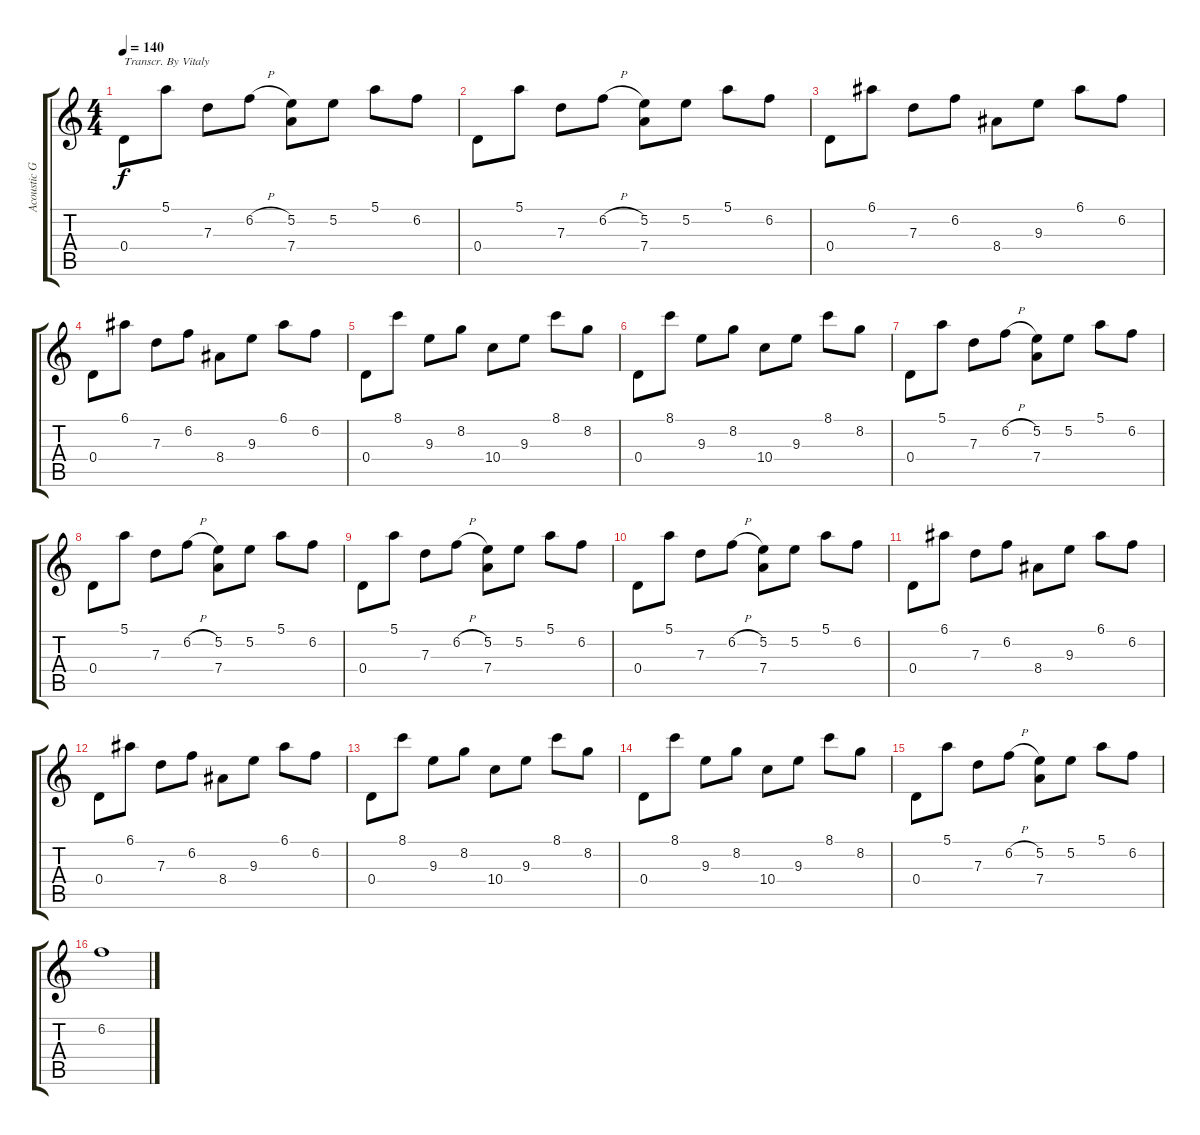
\track ("Acoustic Guitar 1" "Acoustic G") {instrument electricguitarclean}
\staff {score tabs}
\tuning (E4 B3 G3 D3 A2 E2) {hide}
\ts (4 4)
\tempo 140
\clef g2
\ks c
0.4.8{txt "Transcr. By Vitaly" dy f instrument electricguitarclean} 5.1.8 7.3.8 6.2{h}.8 (5.2 7.4).8 5.2.8 5.1.8 6.2.8 |
0.4.8 5.1.8 7.3.8 6.2{h}.8 (5.2 7.4).8 5.2.8 5.1.8 6.2.8 |
0.4.8 6.1.8 7.3.8 6.2.8 8.4.8 9.3.8 6.1.8 6.2.8 |
0.4.8 6.1.8 7.3.8 6.2.8 8.4.8 9.3.8 6.1.8 6.2.8 |
0.4.8 8.1.8 9.3.8 8.2.8 10.4.8 9.3.8 8.1.8 8.2.8 |
0.4.8 8.1.8 9.3.8 8.2.8 10.4.8 9.3.8 8.1.8 8.2.8 |
0.4.8 5.1.8 7.3.8 6.2{h}.8 (5.2 7.4).8 5.2.8 5.1.8 6.2.8 |
0.4.8 5.1.8 7.3.8 6.2{h}.8 (5.2 7.4).8 5.2.8 5.1.8 6.2.8 |
0.4.8 5.1.8 7.3.8 6.2{h}.8 (5.2 7.4).8 5.2.8 5.1.8 6.2.8 |
0.4.8 5.1.8 7.3.8 6.2{h}.8 (5.2 7.4).8 5.2.8 5.1.8 6.2.8 |
0.4.8 6.1.8 7.3.8 6.2.8 8.4.8 9.3.8 6.1.8 6.2.8 |
0.4.8 6.1.8 7.3.8 6.2.8 8.4.8 9.3.8 6.1.8 6.2.8 |
0.4.8 8.1.8 9.3.8 8.2.8 10.4.8 9.3.8 8.1.8 8.2.8 |
0.4.8 8.1.8 9.3.8 8.2.8 10.4.8 9.3.8 8.1.8 8.2.8 |
0.4.8 5.1.8 7.3.8 6.2{h}.8 (5.2 7.4).8 5.2.8 5.1.8 6.2.8 |
6.2.1
